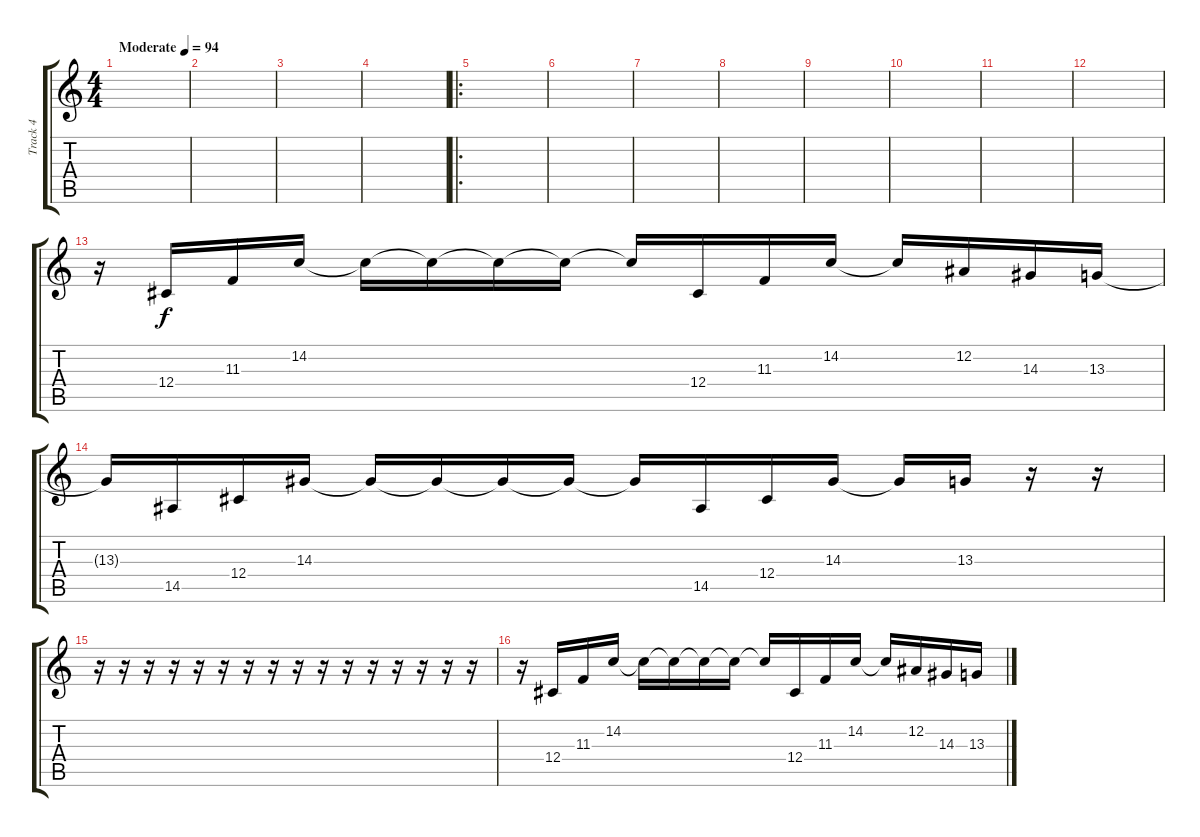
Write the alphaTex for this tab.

\track ("Track 4" "Track 4") {instrument electricpiano1}
\staff {score tabs}
\tuning (Eb4 Bb3 Gb3 Db3 Ab2 Db2) {hide}
\ts (4 4)
\tempo (94 "Moderate")
\clef g2
\ks c
|
|
|
|
\ro
|
|
|
|
|
|
|
|
r.16 12.4.16 11.3.16 14.2.16 14.2{t}.16 14.2{t}.16 14.2{t}.16 14.2{t}.16 14.2{t}.16 12.4.16 11.3.16 14.2.16 14.2{t}.16 12.2.16 14.3.16 13.3.16 |
13.3{t}.16 14.5.16 12.4.16 14.3.16 14.3{t}.16 14.3{t}.16 14.3{t}.16 14.3{t}.16 14.3{t}.16 14.5.16 12.4.16 14.3.16 14.3{t}.16 13.3.16 r.16 r.16 |
r.16 r.16 r.16 r.16 r.16 r.16 r.16 r.16 r.16 r.16 r.16 r.16 r.16 r.16 r.16 r.16 |
r.16 12.4.16 11.3.16 14.2.16 14.2{t}.16 14.2{t}.16 14.2{t}.16 14.2{t}.16 14.2{t}.16 12.4.16 11.3.16 14.2.16 14.2{t}.16 12.2.16 14.3.16 13.3.16
